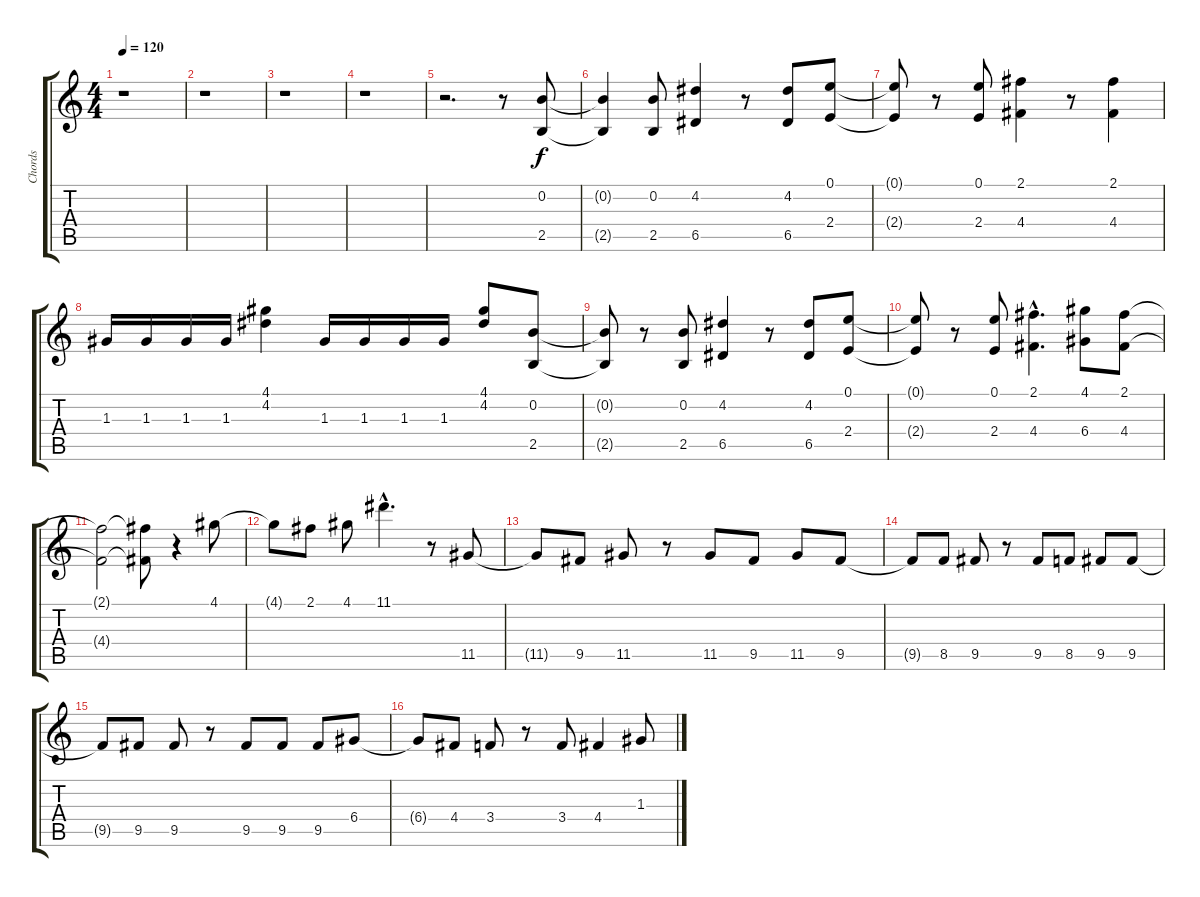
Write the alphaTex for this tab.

\track ("Chords" "Chords") {instrument overdrivenguitar}
\staff {score tabs}
\tuning (E4 B3 G3 D3 A2 E2) {hide}
\ts (4 4)
\tempo 120
\clef g2
\ks c
r.1{dy f} |
r.1 |
r.1 |
r.1 |
r.2{d} r.8 (0.2 2.5).8 |
(0.2{t} 2.5{t}).4 (0.2 2.5).8 (4.2 6.5).4 r.8 (4.2 6.5).8 (0.1 2.4).8 |
(0.1{t} 2.4{t}).8 r.8 (0.1 2.4).8 (2.1 4.4).4 r.8 (2.1 4.4).4 |
1.3.16 1.3.16 1.3.16 1.3.16 (4.1 4.2).4 1.3.16 1.3.16 1.3.16 1.3.16 (4.1 4.2).8 (0.2 2.5).8 |
(0.2{t} 2.5{t}).8 r.8 (0.2 2.5).8 (4.2 6.5).4 r.8 (4.2 6.5).8 (0.1 2.4).8 |
(0.1{t} 2.4{t}).8 r.8 (0.1 2.4).8 (2.1{hac} 4.4{hac}).4{d} (4.1 6.4).8 (2.1 4.4).8 |
(2.1{t} 4.4{t}).2 (2.1{t} 4.4{t}).8 r.4 4.1.8 |
4.1{t}.8 2.1.8 4.1.8 11.1{hac}.4{d} r.8 11.5.8 |
11.5{t}.8 9.5.8 11.5.8 r.8 11.5.8 9.5.8 11.5.8 9.5.8 |
9.5{t}.8 8.5.8 9.5.8 r.8 9.5.8 8.5.8 9.5.8 9.5.8 |
9.5{t}.8 9.5.8 9.5.8 r.8 9.5.8 9.5.8 9.5.8 6.4.8 |
6.4{t}.8 4.4.8 3.4.8 r.8 3.4.8 4.4.4 1.3.8
